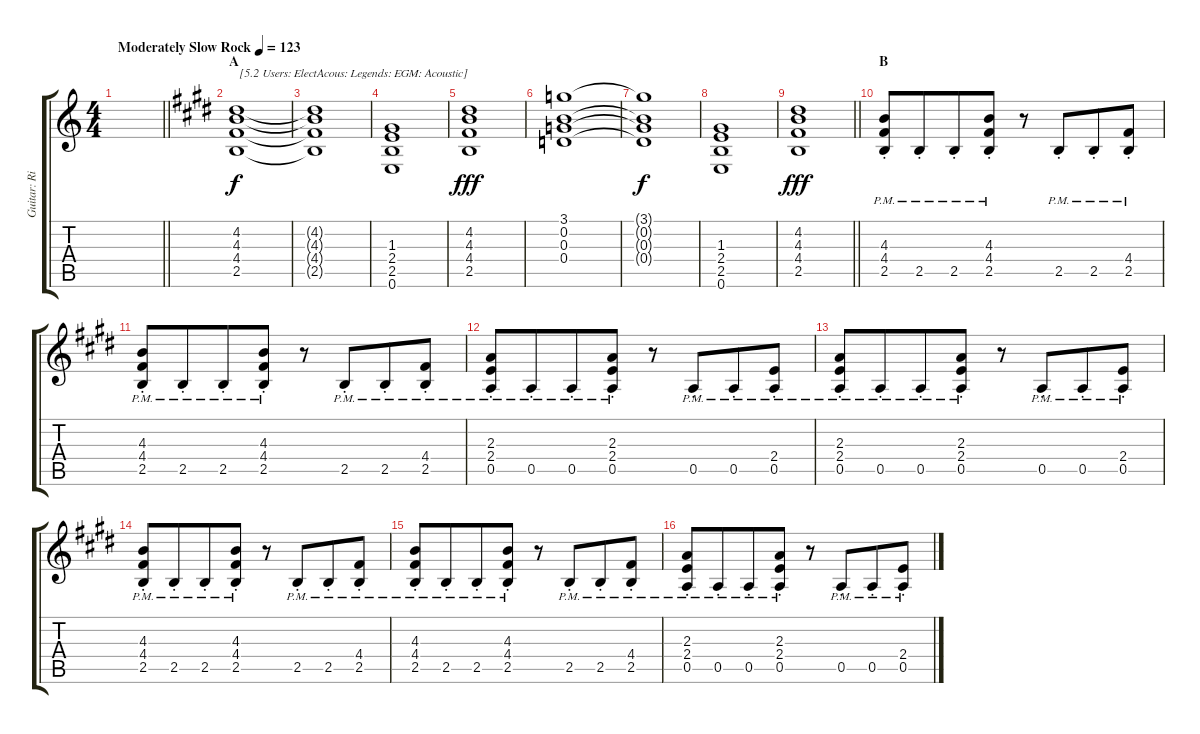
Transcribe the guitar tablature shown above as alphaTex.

\track ("Guitar: Rik" "Guitar: Ri") {instrument acousticguitarsteel}
\staff {score tabs}
\tuning (E4 B3 G3 D3 A2 E2) {hide}
\ts (4 4)
\tempo (123 "Moderately Slow Rock")
\clef g2
\barLineRight lightlight
\ks c
|
\section ("" "A")
\ks e
(4.2 4.3 4.4 2.5).1{txt " [5.2 Users: ElectAcous: Legends: EGM: Acoustic]"} |
(4.2{t} 4.3{t} 4.4{t} 2.5{t}).1 |
(1.3 2.4 2.5 0.6).1 |
(4.2 4.3 4.4 2.5).1{dy fff} |
(3.1 0.2 0.3 0.4).1 |
(3.1{t} 0.2{t} 0.3{t} 0.4{t}).1{dy f} |
(1.3 2.4 2.5 0.6).1 |
\barLineRight lightlight
(4.2 4.3 4.4 2.5).1{dy fff} |
\section ("" "B")
(4.3{pm st} 4.4{pm st} 2.5{pm st}).8{instrument electricguitarclean} 2.5{pm st}.8{beam merge} 2.5{pm st}.8 (4.3{pm st} 4.4{pm st} 2.5{pm st}).8 r.8 2.5{pm st}.8{beam merge} 2.5{pm st}.8 (4.4{pm st} 2.5{pm st}).8 |
(4.3{pm st} 4.4{pm st} 2.5{pm st}).8 2.5{pm st}.8{beam merge} 2.5{pm st}.8 (4.3{pm st} 4.4{pm st} 2.5{pm st}).8 r.8 2.5{pm st}.8{beam merge} 2.5{pm st}.8 (4.4{pm st} 2.5{pm st}).8 |
(2.3{pm st} 2.4{pm st} 0.5{pm st}).8 0.5{pm st}.8{beam merge} 0.5{pm st}.8 (2.3{pm st} 2.4{pm st} 0.5{pm st}).8 r.8 0.5{pm st}.8{beam merge} 0.5{pm st}.8 (2.4{pm st} 0.5{pm st}).8 |
(2.3{pm st} 2.4{pm st} 0.5{pm st}).8 0.5{pm st}.8{beam merge} 0.5{pm st}.8 (2.3{pm st} 2.4{pm st} 0.5{pm st}).8 r.8 0.5{pm st}.8{beam merge} 0.5{pm st}.8 (2.4{pm st} 0.5{pm st}).8 |
(4.3{pm st} 4.4{pm st} 2.5{pm st}).8 2.5{pm st}.8{beam merge} 2.5{pm st}.8 (4.3{pm st} 4.4{pm st} 2.5{pm st}).8 r.8 2.5{pm st}.8{beam merge} 2.5{pm st}.8 (4.4{pm st} 2.5{pm st}).8 |
(4.3{pm st} 4.4{pm st} 2.5{pm st}).8 2.5{pm st}.8{beam merge} 2.5{pm st}.8 (4.3{pm st} 4.4{pm st} 2.5{pm st}).8 r.8 2.5{pm st}.8{beam merge} 2.5{pm st}.8 (4.4{pm st} 2.5{pm st}).8 |
(2.3{pm st} 2.4{pm st} 0.5{pm st}).8 0.5{pm st}.8{beam merge} 0.5{pm st}.8 (2.3{pm st} 2.4{pm st} 0.5{pm st}).8 r.8 0.5{pm st}.8{beam merge} 0.5{pm st}.8 (2.4{pm st} 0.5{pm st}).8
